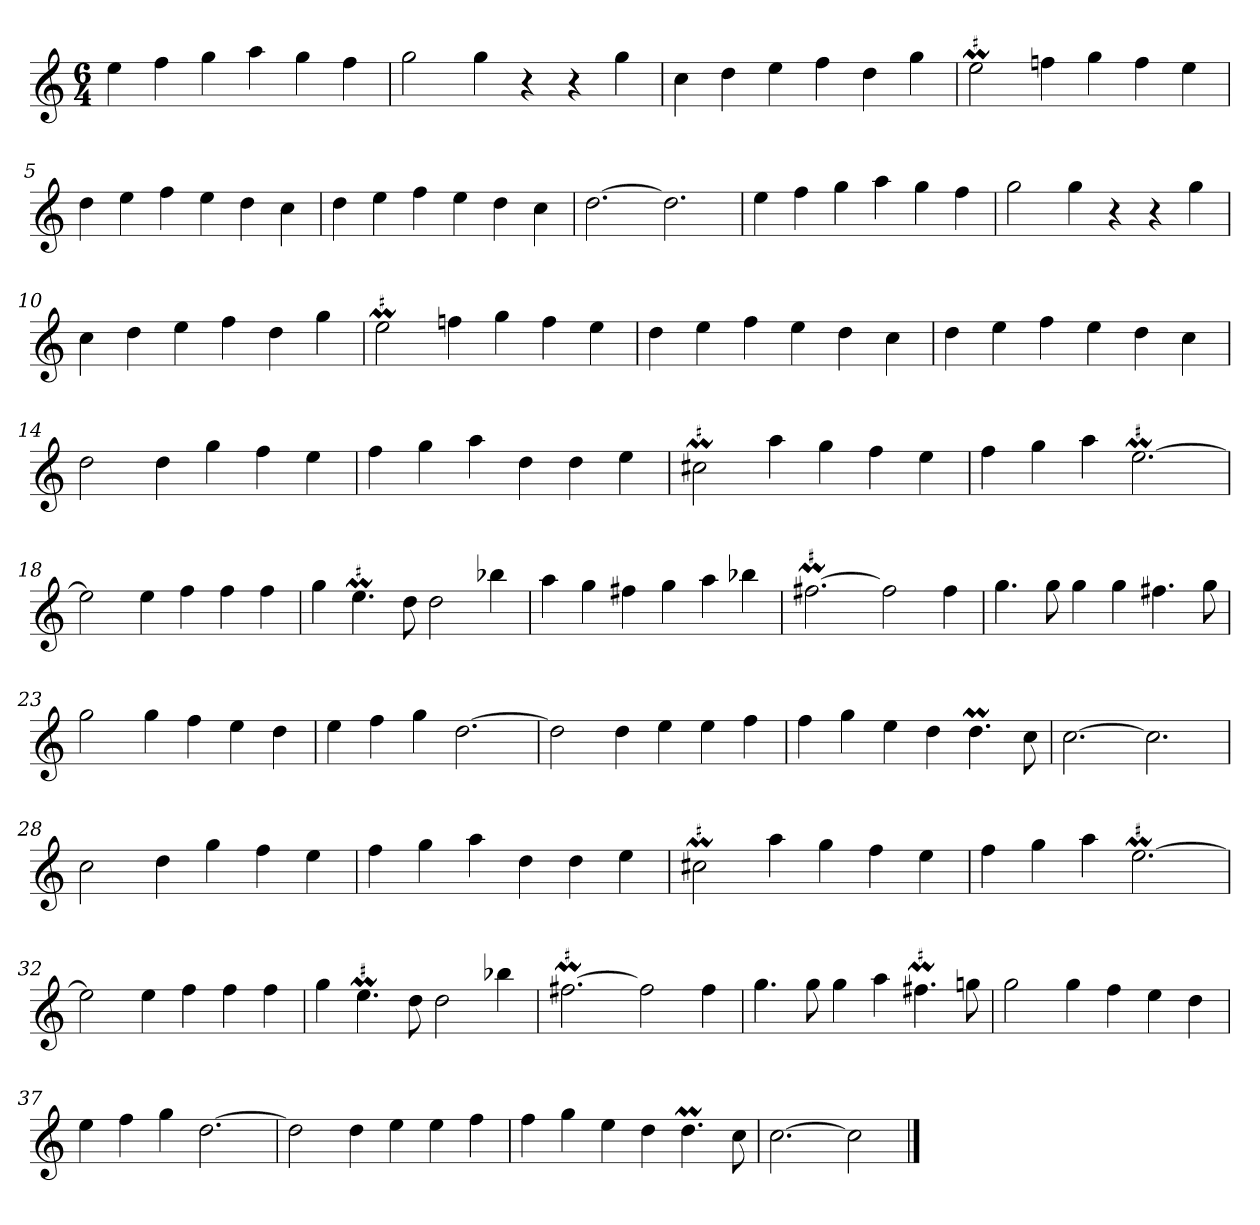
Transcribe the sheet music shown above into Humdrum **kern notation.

**kern
*part1
*staff1
*clefG2
*k[]
*C:
*M6/4
*MM120
=1
4ee
4ff
4gg
4aa
4gg
4ff
=2
2gg
4gg
4r
4r
4gg
=3
4cc
4dd
4ee
4ff
4dd
4gg
=4
!LO:MOR:acc=#
2eeM
4ffn
4gg
4ff
4ee
=5
4dd
4ee
4ff
4ee
4dd
4cc
=6
4dd
4ee
4ff
4ee
4dd
4cc
=7
[2.dd
2.dd]
=8
4ee
4ff
4gg
4aa
4gg
4ff
=9
2gg
4gg
4r
4r
4gg
=10
4cc
4dd
4ee
4ff
4dd
4gg
=11
!LO:MOR:acc=#
2eeM
4ffn
4gg
4ff
4ee
=12
4dd
4ee
4ff
4ee
4dd
4cc
=13
4dd
4ee
4ff
4ee
4dd
4cc
=14
2dd
4dd
4gg
4ff
4ee
=15
4ff
4gg
4aa
4dd
4dd
4ee
=16
!LO:MOR:acc=#
2cc#XM
4aa
4gg
4ff
4ee
=17
4ff
4gg
4aa
!LO:MOR:acc=#
[2.eeM
=18
2ee]
4ee
4ff
4ff
4ff
=19
4gg
!LO:MOR:acc=#
4.eeM
8dd
2dd
4bb-X
=20
4aa
4gg
4ff#X
4gg
4aa
4bb-X
=21
!LO:MOR:acc=#
[2.ff#XM
2ff#]
4ff#
=22
4.gg
8gg
4gg
4gg
4.ff#X
8gg
=23
2gg
4gg
4ff
4ee
4dd
=24
4ee
4ff
4gg
[2.dd
=25
2dd]
4dd
4ee
4ee
4ff
=26
4ff
4gg
4ee
4dd
4.ddM
8cc
=27
[2.cc
2.cc]
=28
2cc
4dd
4gg
4ff
4ee
=29
4ff
4gg
4aa
4dd
4dd
4ee
=30
!LO:MOR:acc=#
2cc#XM
4aa
4gg
4ff
4ee
=31
4ff
4gg
4aa
!LO:MOR:acc=#
[2.eeM
=32
2ee]
4ee
4ff
4ff
4ff
=33
4gg
!LO:MOR:acc=#
4.eeM
8dd
2dd
4bb-X
=34
!LO:MOR:acc=#
[2.ff#XM
2ff#]
4ff#
=35
4.gg
8gg
4gg
4aa
!LO:MOR:acc=#
4.ff#XM
8ggn
=36
2gg
4gg
4ff
4ee
4dd
=37
4ee
4ff
4gg
[2.dd
=38
2dd]
4dd
4ee
4ee
4ff
=39
4ff
4gg
4ee
4dd
4.ddM
8cc
=40
[2.cc
2cc]
==
*-
